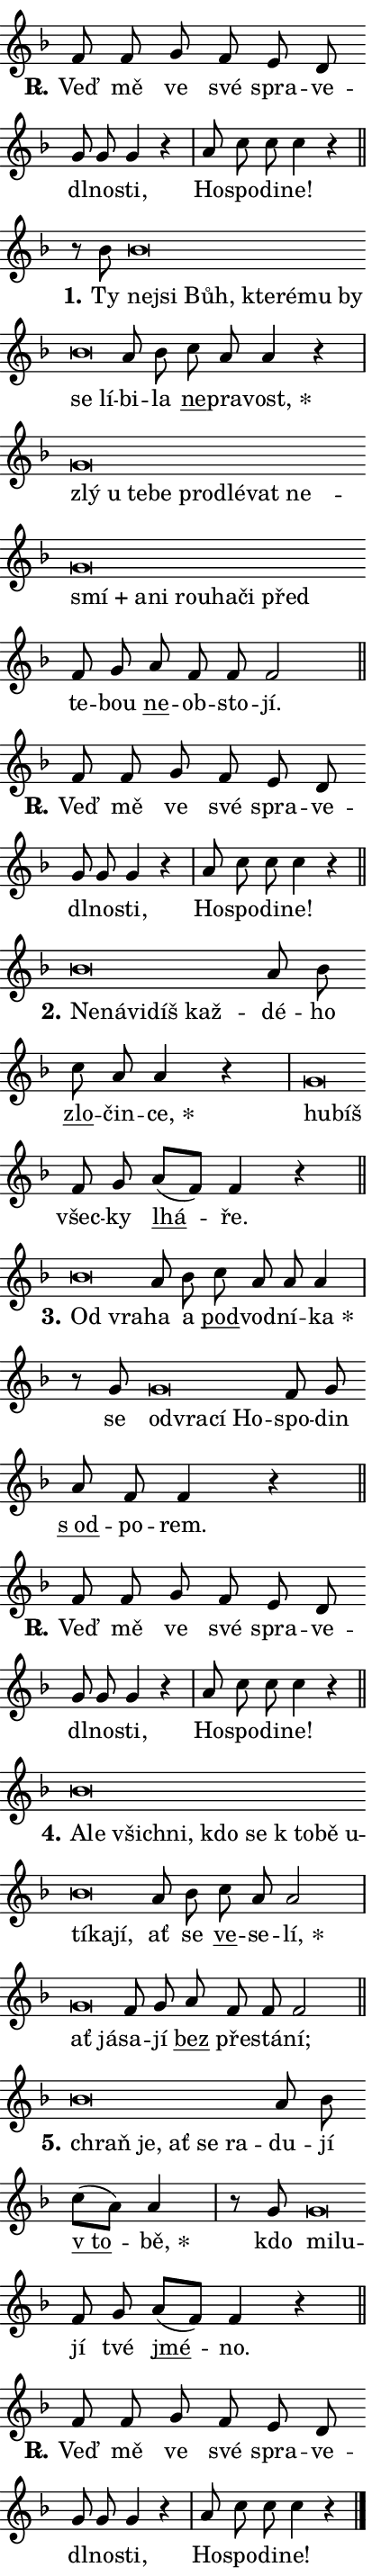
\version "2.24.0"
\header { tagline = "" }
\paper {
  indent = 0\cm
  top-margin = 0\cm
  right-margin = 0.13\cm % to fit lyric hyphens
  bottom-margin = 0\cm
  left-margin = 0\cm
  paper-width = 7\cm
  page-breaking = #ly:one-page-breaking
  system-system-spacing.basic-distance = #11
  score-system-spacing.basic-distance = #11
  ragged-last = ##f
}


%% Author: Thomas Morley
%% https://lists.gnu.org/archive/html/lilypond-user/2020-05/msg00002.html
#(define (line-position grob)
"Returns position of @var[grob} in current system:
   @code{'start}, if at first time-step
   @code{'end}, if at last time-step
   @code{'middle} otherwise
"
  (let* ((col (ly:item-get-column grob))
         (ln (ly:grob-object col 'left-neighbor))
         (rn (ly:grob-object col 'right-neighbor))
         (col-to-check-left (if (ly:grob? ln) ln col))
         (col-to-check-right (if (ly:grob? rn) rn col))
         (break-dir-left
           (and
             (ly:grob-property col-to-check-left 'non-musical #f)
             (ly:item-break-dir col-to-check-left)))
         (break-dir-right
           (and
             (ly:grob-property col-to-check-right 'non-musical #f)
             (ly:item-break-dir col-to-check-right))))
        (cond ((eqv? 1 break-dir-left) 'start)
              ((eqv? -1 break-dir-right) 'end)
              (else 'middle))))

#(define (tranparent-at-line-position vctor)
  (lambda (grob)
  "Relying on @code{line-position} select the relevant enry from @var{vctor}.
Used to determine transparency,"
    (case (line-position grob)
      ((end) (not (vector-ref vctor 0)))
      ((middle) (not (vector-ref vctor 1)))
      ((start) (not (vector-ref vctor 2))))))

noteHeadBreakVisibility =
#(define-music-function (break-visibility)(vector?)
"Makes @code{NoteHead}s transparent relying on @var{break-visibility}"
#{
  \override NoteHead.transparent =
    #(tranparent-at-line-position break-visibility)
#})

#(define delete-ledgers-for-transparent-note-heads
  (lambda (grob)
    "Reads whether a @code{NoteHead} is transparent.
If so this @code{NoteHead} is removed from @code{'note-heads} from
@var{grob}, which is supposed to be @code{LedgerLineSpanner}.
As a result ledgers are not printed for this @code{NoteHead}"
    (let* ((nhds-array (ly:grob-object grob 'note-heads))
           (nhds-list
             (if (ly:grob-array? nhds-array)
                 (ly:grob-array->list nhds-array)
                 '()))
           ;; Relies on the transparent-property being done before
           ;; Staff.LedgerLineSpanner.after-line-breaking is executed.
           ;; This is fragile ...
           (to-keep
             (remove
               (lambda (nhd)
                 (ly:grob-property nhd 'transparent #f))
               nhds-list)))
      ;; TODO find a better method to iterate over grob-arrays, similiar
      ;; to filter/remove etc for lists
      ;; For now rebuilt from scratch
      (set! (ly:grob-object grob 'note-heads)  '())
      (for-each
        (lambda (nhd)
          (ly:pointer-group-interface::add-grob grob 'note-heads nhd))
        to-keep))))

squashNotes = {
  \override NoteHead.X-extent = #'(-0.2 . 0.2)
  \override NoteHead.Y-extent = #'(-0.75 . 0)
  \override NoteHead.stencil =
    #(lambda (grob)
       (let ((pos (ly:grob-property grob 'staff-position)))
         (begin
           (if (< pos -7) (display "ERROR: Lower brevis then expected\n") (display "OK: Expected brevis position\n"))
           (if (<= pos -6) ly:text-interface::print ly:note-head::print))))
}
unSquashNotes = {
  \revert NoteHead.X-extent
  \revert NoteHead.Y-extent
  \revert NoteHead.stencil
}

hideNotes = \noteHeadBreakVisibility #begin-of-line-visible
unHideNotes = \noteHeadBreakVisibility #all-visible

% work-around for resetting accidentals
% https://lilypond.org/doc/v2.23/Documentation/notation/displaying-rhythms#unmetered-music
cadenzaMeasure = {
  \cadenzaOff
  \partial 1024 s1024
  \cadenzaOn
}

#(define-markup-command (accent layout props text) (markup?)
  "Underline accented syllable"
  (interpret-markup layout props
    #{\markup \override #'(offset . 4.3) \underline { #text }#}))

responsum = \markup \concat {
  "R" \hspace #-1.05 \path #0.1 #'((moveto 0 0.07) (lineto 0.9 0.8)) \hspace #0.05 "."
}

spaceSize = #0.6828661417322834 % exact space size for TeX Gyre Schola

\layout {
  \context {
    \Staff
    \remove "Time_signature_engraver"
    \override LedgerLineSpanner.after-line-breaking = #delete-ledgers-for-transparent-note-heads
  }
  \context {
    \Lyrics {
      \override LyricSpace.minimum-distance = \spaceSize
      \override LyricText.font-name = #"TeX Gyre Schola"
      \override LyricText.font-size = 1
      \override StanzaNumber.font-name = #"TeX Gyre Schola Bold"
      \override StanzaNumber.font-size = 1
    }
  }
  \context {
    \Score 
    \override NoteHead.text =
      #(lambda (grob) 
        (let ((pos (ly:grob-property grob 'staff-position)))
          #{\markup {
            \combine
              \halign #-0.55 \raise #(if (= pos -6) 0 0.5) \override #'(thickness . 2) \draw-line #'(3.2 . 0)
              \musicglyph "noteheads.sM1"
          }#}))
  }
}

% magnetic-lyrics.ily
%
%   written by
%     Jean Abou Samra <jean@abou-samra.fr>
%     Werner Lemberg <wl@gnu.org>
%
%   adapted by
%     Jiri Hon <jiri.hon@gmail.com>
%
% Version 2022-Apr-15

% https://www.mail-archive.com/lilypond-user@gnu.org/msg149350.html

#(define (Left_hyphen_pointer_engraver context)
   "Collect syllable-hyphen-syllable occurrences in lyrics and store
them in properties.  This engraver only looks to the left.  For
example, if the lyrics input is @code{foo -- bar}, it does the
following.

@itemize @bullet
@item
Set the @code{text} property of the @code{LyricHyphen} grob between
@q{foo} and @q{bar} to @code{foo}.

@item
Set the @code{left-hyphen} property of the @code{LyricText} grob with
text @q{foo} to the @code{LyricHyphen} grob between @q{foo} and
@q{bar}.
@end itemize

Use this auxiliary engraver in combination with the
@code{lyric-@/text::@/apply-@/magnetic-@/offset!} hook."
   (let ((hyphen #f)
         (text #f))
     (make-engraver
      (acknowledgers
       ((lyric-syllable-interface engraver grob source-engraver)
        (set! text grob)))
      (end-acknowledgers
       ((lyric-hyphen-interface engraver grob source-engraver)
        ;(when (not (grob::has-interface grob 'lyric-space-interface))
          (set! hyphen grob)));)
      ((stop-translation-timestep engraver)
       (when (and text hyphen)
         (ly:grob-set-object! text 'left-hyphen hyphen))
       (set! text #f)
       (set! hyphen #f)))))

#(define (lyric-text::apply-magnetic-offset! grob)
   "If the space between two syllables is less than the value in
property @code{LyricText@/.details@/.squash-threshold}, move the right
syllable to the left so that it gets concatenated with the left
syllable.

Use this function as a hook for
@code{LyricText@/.after-@/line-@/breaking} if the
@code{Left_@/hyphen_@/pointer_@/engraver} is active."
   (let ((hyphen (ly:grob-object grob 'left-hyphen #f)))
     (when hyphen
       (let ((left-text (ly:spanner-bound hyphen LEFT)))
         (when (grob::has-interface left-text 'lyric-syllable-interface)
           (let* ((common (ly:grob-common-refpoint grob left-text X))
                  (this-x-ext (ly:grob-extent grob common X))
                  (left-x-ext
                   (begin
                     ;; Trigger magnetism for left-text.
                     (ly:grob-property left-text 'after-line-breaking)
                     (ly:grob-extent left-text common X)))
                  ;; `delta` is the gap width between two syllables.
                  (delta (- (interval-start this-x-ext)
                            (interval-end left-x-ext)))
                  (details (ly:grob-property grob 'details))
                  (threshold (assoc-get 'squash-threshold details 0.2)))
             (when (< delta threshold)
               (let* (;; We have to manipulate the input text so that
                      ;; ligatures crossing syllable boundaries are not
                      ;; disabled.  For languages based on the Latin
                      ;; script this is essentially a beautification.
                      ;; However, for non-Western scripts it can be a
                      ;; necessity.
                      (lt (ly:grob-property left-text 'text))
                      (rt (ly:grob-property grob 'text))
                      (is-space (grob::has-interface hyphen 'lyric-space-interface))
                      (space (if is-space " " ""))
                      (extra-delta (if is-space spaceSize 0))
                      ;; Append new syllable.
                      (ltrt-space (if (and (string? lt) (string? rt))
                                (string-append lt space rt)
                                (make-concat-markup (list lt space rt))))
                      ;; Right-align `ltrt` to the right side.
                      (ltrt-space-markup (grob-interpret-markup
                               grob
                               (make-translate-markup
                                (cons (interval-length this-x-ext) 0)
                                (make-right-align-markup ltrt-space)))))
                 (begin
                   ;; Don't print `left-text`.
                   (ly:grob-set-property! left-text 'stencil #f)
                   ;; Set text and stencil (which holds all collected
                   ;; syllables so far) and shift it to the left.
                   (ly:grob-set-property! grob 'text ltrt-space)
                   (ly:grob-set-property! grob 'stencil ltrt-space-markup)
                   (ly:grob-translate-axis! grob (- (- delta extra-delta)) X))))))))))


#(define (lyric-hyphen::displace-bounds-first grob)
   ;; Make very sure this callback isn't triggered too early.
   (let ((left (ly:spanner-bound grob LEFT))
         (right (ly:spanner-bound grob RIGHT)))
     (ly:grob-property left 'after-line-breaking)
     (ly:grob-property right 'after-line-breaking)
     (ly:lyric-hyphen::print grob)))

squashThreshold = #0.4

\layout {
  \context {
    \Lyrics
    \consists #Left_hyphen_pointer_engraver
    \override LyricText.after-line-breaking =
      #lyric-text::apply-magnetic-offset!
    \override LyricHyphen.stencil = #lyric-hyphen::displace-bounds-first
    \override LyricText.details.squash-threshold = \squashThreshold
    \override LyricHyphen.minimum-distance = 0
    \override LyricHyphen.minimum-length = \squashThreshold
  }
}

squashText = \override LyricText.details.squash-threshold = 9999
unSquashText = \override LyricText.details.squash-threshold = \squashThreshold

leftText = \override LyricText.self-alignment-X = #LEFT
unLeftText = \revert LyricText.self-alignment-X

starOffset = #(lambda (grob) 
                (let ((x_offset (ly:self-alignment-interface::aligned-on-x-parent grob)))
                  (if (= x_offset 0) 0 (+ x_offset 1.2))))

star = #(define-music-function (syllable)(string?)
"Append star separator at the end of a syllable"
#{
  \once \override LyricText.X-offset = #starOffset
  \lyricmode { \markup {
    #syllable
    \override #'((font-name . "TeX Gyre Schola Bold")) \hspace #0.2 \lower #0.65 \larger "*"
  } }
#})

starAccent = #(define-music-function (syllable)(string?)
"Append star separator at the end of a syllable and make accent"
#{
  \once \override LyricText.X-offset = #starOffset
  \lyricmode { \markup {
    \accent #syllable
    \override #'((font-name . "TeX Gyre Schola Bold")) \hspace #0.2 \lower #0.65 \larger "*"
  } }
#})

breath = #(define-music-function (syllable)(string?)
"Append breathing indicator at the end of a syllable"
#{
  \lyricmode { \markup { #syllable "+" } }
#})

optionalBreath = #(define-music-function (syllable)(string?)
"Append optional breathing indicator at the end of a syllable"
#{
  \lyricmode { \markup { #syllable "(+)" } }
#})


\score {
    <<
        \new Voice = "melody" { \cadenzaOn \key f \major \relative { f'8 f g f e d \bar "" g g g4 r \cadenzaMeasure \bar "|" a8 c c c4 r \cadenzaMeasure \bar "||" \break } }
        \new Lyrics \lyricsto "melody" { \lyricmode { \set stanza = \responsum
Veď mě ve své spra -- ve -- dl -- no -- sti, Ho -- spo -- di -- ne! } }
    >>
    \layout {}
}

\score {
    <<
        \new Voice = "melody" { \cadenzaOn \key f \major \relative { r8 bes'8 \squashNotes bes\breve*1/16 \hideNotes \breve*1/16 \bar "" \breve*1/16 \bar "" \breve*1/16 \bar "" \breve*1/16 \bar "" \breve*1/16 \bar "" \breve*1/16 \bar "" \breve*1/16 \breve*1/16 \bar "" \unHideNotes \unSquashNotes a8 bes \bar "" c a a4 r \cadenzaMeasure \bar "|" \squashNotes g\breve*1/16 \hideNotes \breve*1/16 \bar "" \breve*1/16 \bar "" \breve*1/16 \bar "" \breve*1/16 \bar "" \breve*1/16 \bar "" \breve*1/16 \bar "" \breve*1/16 \bar "" \breve*1/16 \bar "" \breve*1/16 \bar "" \breve*1/16 \bar "" \breve*1/16 \bar "" \breve*1/16 \bar "" \breve*1/16 \breve*1/16 \bar "" \unHideNotes \unSquashNotes f8 g \bar "" a f f f2 \cadenzaMeasure \bar "||" \break } }
        \new Lyrics \lyricsto "melody" { \lyricmode { \set stanza = "1."
Ty \leftText nej -- \squashText si Bůh, kte -- ré -- mu by se lí -- \unLeftText \unSquashText bi -- la \markup \accent ne -- pra -- \star vost, \leftText zlý \squashText u te -- be pro -- dlé -- vat ne -- \breath "smí" a -- ni rou -- ha -- či před \unLeftText \unSquashText te -- bou \markup \accent ne -- ob -- sto -- jí. } }
    >>
    \layout {}
}

\score {
    <<
        \new Voice = "melody" { \cadenzaOn \key f \major \relative { f'8 f g f e d \bar "" g g g4 r \cadenzaMeasure \bar "|" a8 c c c4 r \cadenzaMeasure \bar "||" \break } }
        \new Lyrics \lyricsto "melody" { \lyricmode { \set stanza = \responsum
Veď mě ve své spra -- ve -- dl -- no -- sti, Ho -- spo -- di -- ne! } }
    >>
    \layout {}
}

\score {
    <<
        \new Voice = "melody" { \cadenzaOn \key f \major \relative { \squashNotes bes'\breve*1/16 \hideNotes \breve*1/16 \bar "" \breve*1/16 \bar "" \breve*1/16 \breve*1/16 \bar "" \unHideNotes \unSquashNotes a8 bes \bar "" c a a4 r \cadenzaMeasure \bar "|" \squashNotes g\breve*1/16 \hideNotes \breve*1/16 \bar "" \unHideNotes \unSquashNotes f8 g \bar "" a[( f)] f4 r \cadenzaMeasure \bar "||" \break } }
        \new Lyrics \lyricsto "melody" { \lyricmode { \set stanza = "2."
\leftText Ne -- \squashText ná -- vi -- díš kaž -- \unLeftText \unSquashText dé -- ho \markup \accent zlo -- čin -- \star ce, \leftText hu -- \squashText bíš \unLeftText \unSquashText všec -- ky \markup \accent lhá -- ře. } }
    >>
    \layout {}
}

\score {
    <<
        \new Voice = "melody" { \cadenzaOn \key f \major \relative { \squashNotes bes'\breve*1/16 \hideNotes \breve*1/16 \bar "" \unHideNotes \unSquashNotes a8 bes \bar "" c a a a4 \cadenzaMeasure \bar "|" r8 g8 \squashNotes g\breve*1/16 \hideNotes \breve*1/16 \bar "" \breve*1/16 \breve*1/16 \bar "" \unHideNotes \unSquashNotes f8 g \bar "" a f f4 r \cadenzaMeasure \bar "||" \break } }
        \new Lyrics \lyricsto "melody" { \lyricmode { \set stanza = "3."
\leftText Od \squashText vra -- \unLeftText \unSquashText ha a \markup \accent pod -- vod -- ní -- \star ka se \leftText od -- \squashText vra -- cí Ho -- \unLeftText \unSquashText spo -- din \markup \accent "s od" -- po -- rem. } }
    >>
    \layout {}
}

\score {
    <<
        \new Voice = "melody" { \cadenzaOn \key f \major \relative { f'8 f g f e d \bar "" g g g4 r \cadenzaMeasure \bar "|" a8 c c c4 r \cadenzaMeasure \bar "||" \break } }
        \new Lyrics \lyricsto "melody" { \lyricmode { \set stanza = \responsum
Veď mě ve své spra -- ve -- dl -- no -- sti, Ho -- spo -- di -- ne! } }
    >>
    \layout {}
}

\score {
    <<
        \new Voice = "melody" { \cadenzaOn \key f \major \relative { \squashNotes bes'\breve*1/16 \hideNotes \breve*1/16 \bar "" \breve*1/16 \bar "" \breve*1/16 \bar "" \breve*1/16 \bar "" \breve*1/16 \bar "" \breve*1/16 \bar "" \breve*1/16 \bar "" \breve*1/16 \bar "" \breve*1/16 \bar "" \breve*1/16 \breve*1/16 \bar "" \unHideNotes \unSquashNotes a8 bes \bar "" c a a2 \cadenzaMeasure \bar "|" \squashNotes g\breve*1/16 \hideNotes \breve*1/16 \bar "" \unHideNotes \unSquashNotes f8 g \bar "" a f f f2 \cadenzaMeasure \bar "||" \break } }
        \new Lyrics \lyricsto "melody" { \lyricmode { \set stanza = "4."
\leftText A -- \squashText le všich -- ni, kdo se "k to" -- bě u -- tí -- ka -- jí, \unLeftText \unSquashText ať se \markup \accent ve -- se -- \star lí, \leftText ať \squashText já -- \unLeftText \unSquashText sa -- jí \markup \accent bez pře -- stá -- ní; } }
    >>
    \layout {}
}

\score {
    <<
        \new Voice = "melody" { \cadenzaOn \key f \major \relative { \squashNotes bes'\breve*1/16 \hideNotes \breve*1/16 \bar "" \breve*1/16 \bar "" \breve*1/16 \breve*1/16 \bar "" \unHideNotes \unSquashNotes a8 bes \bar "" c[( a)] a4 \cadenzaMeasure \bar "|" r8 g8 \squashNotes g\breve*1/16 \hideNotes \breve*1/16 \bar "" \unHideNotes \unSquashNotes f8 g \bar "" a[( f)] f4 r \cadenzaMeasure \bar "||" \break } }
        \new Lyrics \lyricsto "melody" { \lyricmode { \set stanza = "5."
\leftText chraň \squashText je, ať se ra -- \unLeftText \unSquashText du -- jí \markup \accent "v to" -- \star bě, kdo \leftText mi -- \squashText lu -- \unLeftText \unSquashText jí tvé \markup \accent jmé -- no. } }
    >>
    \layout {}
}

\score {
    <<
        \new Voice = "melody" { \cadenzaOn \key f \major \relative { f'8 f g f e d \bar "" g g g4 r \cadenzaMeasure \bar "|" a8 c c c4 r \cadenzaMeasure \bar "||" \break } \bar "|." }
        \new Lyrics \lyricsto "melody" { \lyricmode { \set stanza = \responsum
Veď mě ve své spra -- ve -- dl -- no -- sti, Ho -- spo -- di -- ne! } }
    >>
    \layout {}
}
